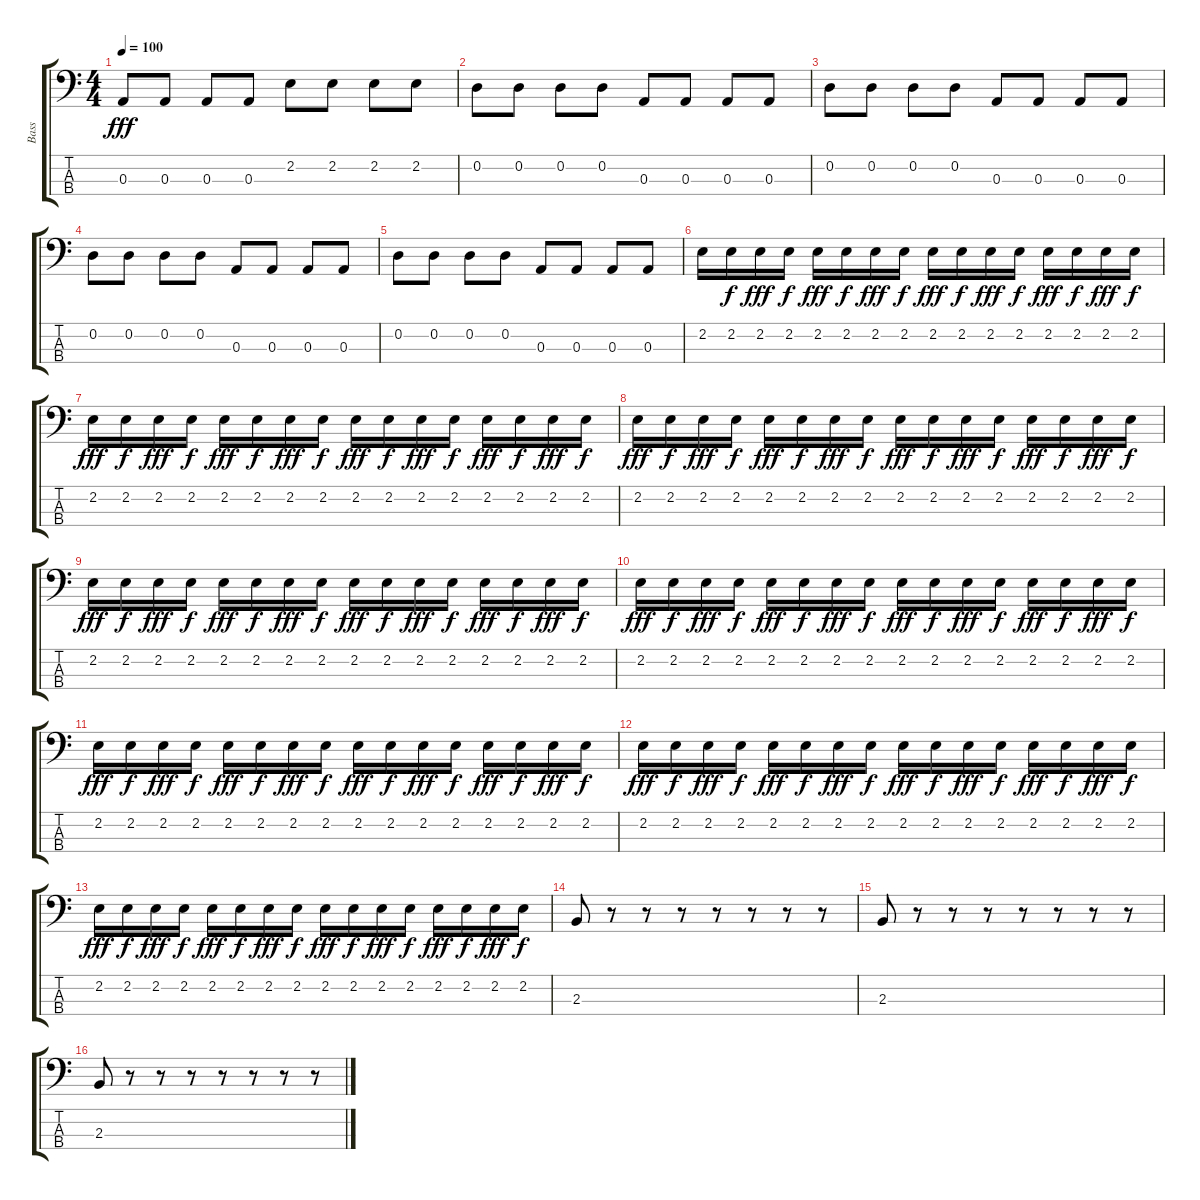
\track ("Bass" "Bass") {instrument electricbassfinger}
\staff {score tabs}
\tuning (G2 D2 A1 E1) {hide}
\ts (4 4)
\tempo 100
\clef f4
\ks c
0.3.8{dy fff} 0.3.8 0.3.8 0.3.8 2.2.8 2.2.8 2.2.8 2.2.8 |
0.2.8 0.2.8 0.2.8 0.2.8 0.3.8 0.3.8 0.3.8 0.3.8 |
0.2.8 0.2.8 0.2.8 0.2.8 0.3.8 0.3.8 0.3.8 0.3.8 |
0.2.8 0.2.8 0.2.8 0.2.8 0.3.8 0.3.8 0.3.8 0.3.8 |
0.2.8 0.2.8 0.2.8 0.2.8 0.3.8 0.3.8 0.3.8 0.3.8 |
2.2.16 2.2.16{dy f} 2.2.16{dy fff} 2.2.16{dy f} 2.2.16{dy fff} 2.2.16{dy f} 2.2.16{dy fff} 2.2.16{dy f} 2.2.16{dy fff} 2.2.16{dy f} 2.2.16{dy fff} 2.2.16{dy f} 2.2.16{dy fff} 2.2.16{dy f} 2.2.16{dy fff} 2.2.16{dy f} |
2.2.16{dy fff} 2.2.16{dy f} 2.2.16{dy fff} 2.2.16{dy f} 2.2.16{dy fff} 2.2.16{dy f} 2.2.16{dy fff} 2.2.16{dy f} 2.2.16{dy fff} 2.2.16{dy f} 2.2.16{dy fff} 2.2.16{dy f} 2.2.16{dy fff} 2.2.16{dy f} 2.2.16{dy fff} 2.2.16{dy f} |
2.2.16{dy fff} 2.2.16{dy f} 2.2.16{dy fff} 2.2.16{dy f} 2.2.16{dy fff} 2.2.16{dy f} 2.2.16{dy fff} 2.2.16{dy f} 2.2.16{dy fff} 2.2.16{dy f} 2.2.16{dy fff} 2.2.16{dy f} 2.2.16{dy fff} 2.2.16{dy f} 2.2.16{dy fff} 2.2.16{dy f} |
2.2.16{dy fff} 2.2.16{dy f} 2.2.16{dy fff} 2.2.16{dy f} 2.2.16{dy fff} 2.2.16{dy f} 2.2.16{dy fff} 2.2.16{dy f} 2.2.16{dy fff} 2.2.16{dy f} 2.2.16{dy fff} 2.2.16{dy f} 2.2.16{dy fff} 2.2.16{dy f} 2.2.16{dy fff} 2.2.16{dy f} |
2.2.16{dy fff} 2.2.16{dy f} 2.2.16{dy fff} 2.2.16{dy f} 2.2.16{dy fff} 2.2.16{dy f} 2.2.16{dy fff} 2.2.16{dy f} 2.2.16{dy fff} 2.2.16{dy f} 2.2.16{dy fff} 2.2.16{dy f} 2.2.16{dy fff} 2.2.16{dy f} 2.2.16{dy fff} 2.2.16{dy f} |
2.2.16{dy fff} 2.2.16{dy f} 2.2.16{dy fff} 2.2.16{dy f} 2.2.16{dy fff} 2.2.16{dy f} 2.2.16{dy fff} 2.2.16{dy f} 2.2.16{dy fff} 2.2.16{dy f} 2.2.16{dy fff} 2.2.16{dy f} 2.2.16{dy fff} 2.2.16{dy f} 2.2.16{dy fff} 2.2.16{dy f} |
2.2.16{dy fff} 2.2.16{dy f} 2.2.16{dy fff} 2.2.16{dy f} 2.2.16{dy fff} 2.2.16{dy f} 2.2.16{dy fff} 2.2.16{dy f} 2.2.16{dy fff} 2.2.16{dy f} 2.2.16{dy fff} 2.2.16{dy f} 2.2.16{dy fff} 2.2.16{dy f} 2.2.16{dy fff} 2.2.16{dy f} |
2.2.16{dy fff} 2.2.16{dy f} 2.2.16{dy fff} 2.2.16{dy f} 2.2.16{dy fff} 2.2.16{dy f} 2.2.16{dy fff} 2.2.16{dy f} 2.2.16{dy fff} 2.2.16{dy f} 2.2.16{dy fff} 2.2.16{dy f} 2.2.16{dy fff} 2.2.16{dy f} 2.2.16{dy fff} 2.2.16{dy f} |
2.3.8 r.8 r.8 r.8 r.8 r.8 r.8 r.8 |
2.3.8 r.8 r.8 r.8 r.8 r.8 r.8 r.8 |
2.3.8 r.8 r.8 r.8 r.8 r.8 r.8 r.8
